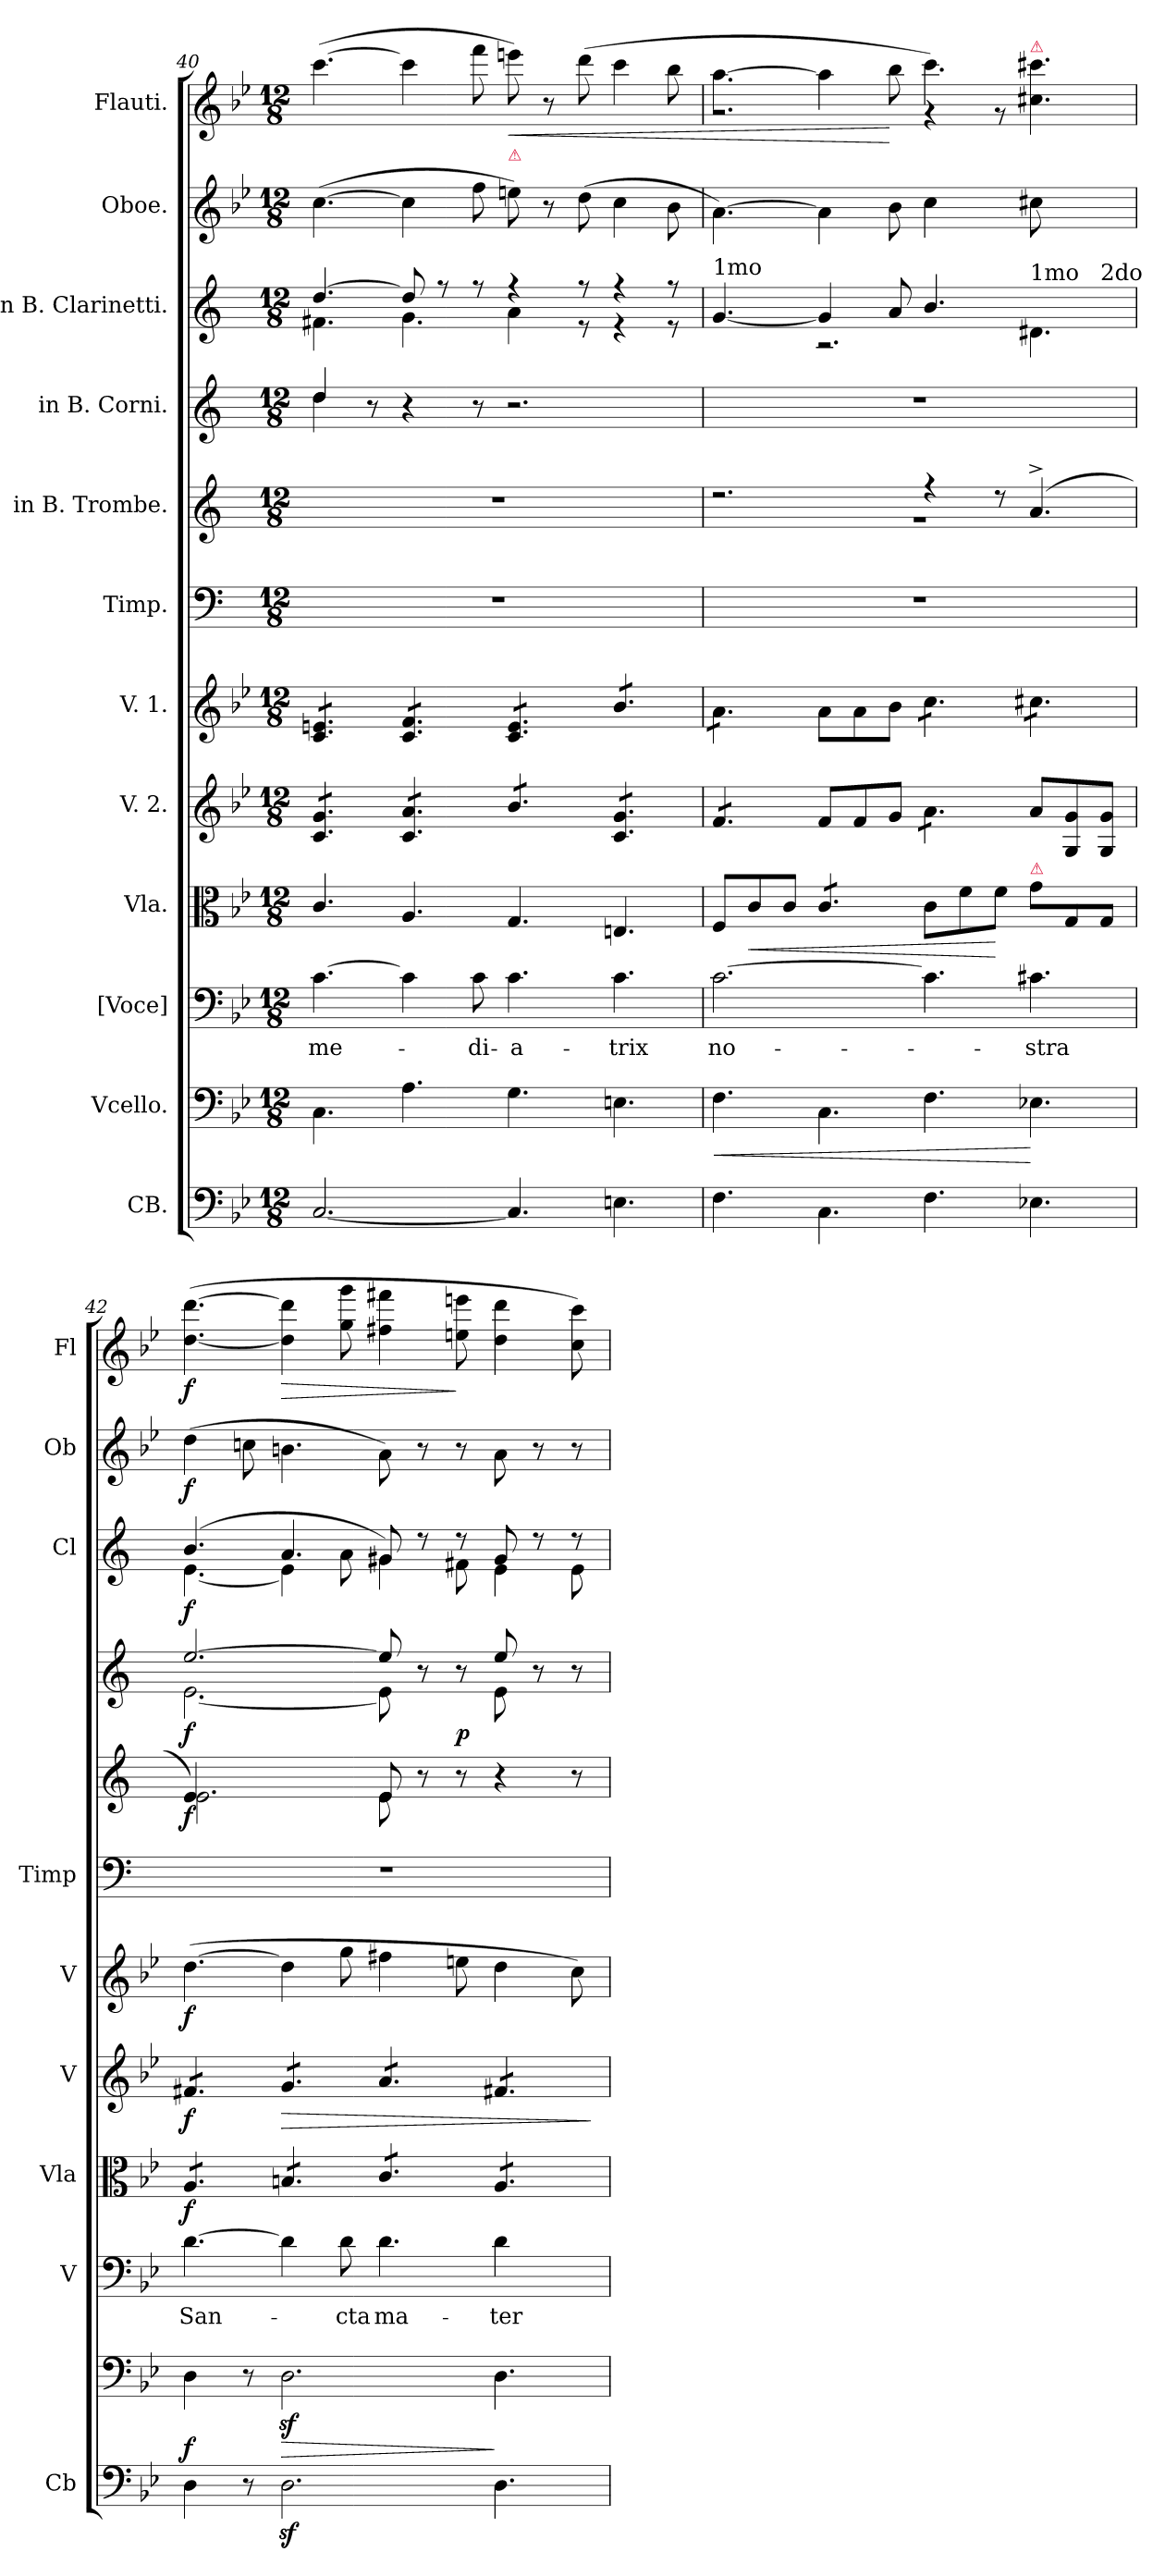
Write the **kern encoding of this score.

**kern	**kern	**dynam	**kern	**text	**kern	**dynam	**kern	**dynam	**kern	**dynam	**kern	**kern	**dynam	**kern	**dynam	**kern	**dynam	**kern	**dynam	**kern	**dynam
*part12	*part11	*part11	*part10	*part10	*part9	*part9	*part8	*part8	*part7	*part7	*part6	*part5	*part5	*part4	*part4	*part3	*part3	*part2	*part2	*part1	*part1
*staff12	*staff11	*staff11	*staff10	*staff10	*staff9	*staff9	*staff8	*staff8	*staff7	*staff7	*staff6	*staff5	*staff5	*staff4	*staff4	*staff3	*staff3	*staff2	*staff2	*staff1	*staff1
*I"CB.	*I"Vcello.	*	*I"[Voce]	*	*I"Vla.	*	*I"V. 2.	*	*I"V. 1.	*	*I"Timp.	*I"in B. Trombe.	*	*I"in B. Corni.	*	*I"in B. Clarinetti.	*	*I"Oboe.	*	*I"Flauti.	*
*I'Cb	*	*	*I'V	*	*I'Vla	*	*I'V	*	*I'V	*	*I'Timp	*	*	*	*	*I'Cl	*	*I'Ob	*	*I'Fl	*
*clefF4	*clefF4	*	*clefF4	*	*clefC3	*	*clefG2	*	*clefG2	*	*clefF4	*clefG2	*	*clefG2	*	*clefG2	*	*clefG2	*	*clefG2	*
*	*	*	*	*	*	*	*	*	*	*	*	*ITrd1c2	*	*ITrd1c2	*	*ITrd1c2	*	*	*	*	*
*k[b-e-]	*k[b-e-]	*	*k[b-e-]	*	*k[b-e-]	*	*k[b-e-]	*	*k[b-e-]	*	*k[]	*k[b-e-]	*	*k[b-e-]	*	*k[b-e-]	*	*k[b-e-]	*	*k[b-e-]	*
*M12/8	*M12/8	*	*M12/8	*	*M12/8	*	*M12/8	*	*M12/8	*	*M12/8	*M12/8	*	*M12/8	*	*M12/8	*	*M12/8	*	*M12/8	*
=40	=40	=40	=40	=40	=40	=40	=40	=40	=40	=40	=40	=40	=40	=40	=40	=40	=40	=40	=40	=40	=40
*	*	*	*	*	*	*	*	*	*	*	*	*	*	*^	*	*^	*	*	*	*	*
*	*	*	*	*	*	*	*tremolo	*	*	*	*	*	*	*	*	*	*	*	*	*	*	*	*
*	*	*	*	*	*	*	*	*	*tremolo	*	*	*	*	*	*	*	*	*	*	*	*	*	*
[2.C/	4.C\	.	[4.c\	me-	4.c/	.	8c/ 8g/L	.	8c/ 8en/L	.	1.r	1.r	.	4cc/	4cc\	.	[4.cc/	4.en\	.	([4.cc\	.	([4.ccc\	.
.	.	.	.	.	.	.	8c/ 8g/	.	8c/ 8en/	.	.	.	.	.	.	.	.	.	.	.	.	.	.
.	.	.	.	.	.	.	8c/ 8g/J	.	8c/ 8en/J	.	.	.	.	8r	8ryy	.	.	.	.	.	.	.	.
.	4.A\	.	4c\]	.	4.A/	.	8c/ 8a/L	.	8c/ 8f/L	.	.	.	.	4r	4ryy	.	8cc/]	4.f\	.	4cc\]	.	4ccc\]	.
.	.	.	.	.	.	.	8c/ 8a/	.	8c/ 8f/	.	.	.	.	.	.	.	8r	.	.	.	.	.	.
.	.	.	8c\	-di-	.	.	8c/ 8a/J	.	8c/ 8f/J	.	.	.	.	8r	8ryy	.	8r	.	.	8ff\	.	8fff\	.
!	!	!	!	!	!	!	!	!	!	!	!	!	!	!	!	!	!	!	!	!	!	!LO:TX:b:color=crimson:t=⚠	!
!	!	!	!	!	!	!	!	!	!	!	!	!	!	!	!	!	!	!	!	!	!	!	!LO:HP:b
4.C/]	4.G\	.	4.c\	-a-	4.G/	.	8b-/L	.	8c/ 8e/L	.	.	.	.	2.r	2.ryy	.	4r	4g\	.	8een\)	.	8eeen\)	<
.	.	.	.	.	.	.	8b-/	.	8c/ 8e/	.	.	.	.	.	.	.	.	.	.	8r	.	8r	.
.	.	.	.	.	.	.	8b-/J	.	8c/ 8e/J	.	.	.	.	.	.	.	8r	8re	.	(8dd\	.	(8ddd\	.
4.En\	4.En\	.	4.c\	-trix	4.En/	.	8c/ 8g/L	.	8b-/L	.	.	.	.	.	.	.	4r	4re	.	4cc\	.	4ccc\	.
.	.	.	.	.	.	.	8c/ 8g/	.	8b-/	.	.	.	.	.	.	.	.	.	.	.	.	.	.
.	.	.	.	.	.	.	8c/ 8g/J	.	8b-/J	.	.	.	.	.	.	.	8r	8re	.	8b-\	.	8bb-\	.
*	*	*	*	*	*	*	*	*	*	*	*	*	*	*v	*v	*	*	*	*	*	*	*	*
=41	=41	=41	=41	=41	=41	=41	=41	=41	=41	=41	=41	=41	=41	=41	=41	=41	=41	=41	=41	=41	=41	=41
!	!	!	!	!	!	!	!	!	!	!	!	!	!	!	!	!LO:TX:a:t=1mo	!	!	!	!	!	!
!	!	!LO:HP:b	!	!	!	!	!	!	!	!	!	!	!	!	!	!	!	!	!	!	!	!
*	*	*	*	*	*	*	*	*	*	*	*	*^	*	*	*	*	*^	*	*	*	*^	*
4.F\	4.F\	<	[2.c\	no-	8F/L	.	8f/L	.	8a\L	.	1.r	2.r	1.r	.	1.r	.	[4.f/	4.ryy	1ryy	.	[4.a\)	.	[4.aa\	2.r	.
!	!	!	!	!	!	!LO:HP:b	!	!	!	!	!	!	!	!	!	!	!	!	!	!	!	!	!	!	!
.	.	.	.	.	8c/	<	8f/	.	8a\	.	.	.	.	.	.	.	.	.	.	.	.	.	.	.	.
.	.	.	.	.	8c/J	.	8f/J	.	8a\J	.	.	.	.	.	.	.	.	.	.	.	.	.	.	.	.
*	*	*	*	*	*	*	*	*	*Xtremolo	*	*	*	*	*	*	*	*	*	*	*	*	*	*	*	*
*	*	*	*	*	*	*	*Xtremolo	*	*	*	*	*	*	*	*	*	*	*	*	*	*	*	*	*	*
*	*	*	*	*	*tremolo	*	*	*	*	*	*	*	*	*	*	*	*	*	*	*	*	*	*	*	*
4.C\	4.C\	.	.	.	8c/L	.	8f/L	.	8a\L	.	.	.	.	.	.	.	4f/]	2.r	.	.	4a\]	.	4aa\]	.	.
.	.	.	.	.	8c/	.	8f/	.	8a\	.	.	.	.	.	.	.	.	.	.	.	.	.	.	.	.
.	.	.	.	.	8c/J	.	8g/J	.	8b-\J	.	.	.	.	.	.	.	8g/	.	.	.	8b-\	.	8bb-\	.	[
*	*	*	*	*	*Xtremolo	*	*	*	*	*	*	*	*	*	*	*	*	*	*	*	*	*	*	*	*
!	!	!	!	!	!	!	!	!	!	!	!	!	!	!	!	!	!	!	!	!	!LO:N:vis=4	!	!	!	!
*	*	*	*	*	*	*	*tremolo	*	*	*	*	*	*	*	*	*	*	*	*	*	*	*	*	*	*
*	*	*	*	*	*	*	*	*	*tremolo	*	*	*	*	*	*	*	*	*	*	*	*	*	*	*	*
4.F\	4.F\	.	4.c\]	.	8c\L	.	8a\L	.	8cc\L	.	.	4r	.	.	.	.	4.a/	.	.	.	4.cc\	.	4.ccc\)	4r	.
.	.	.	.	.	8f\	.	8a\	.	8cc\	.	.	.	.	.	.	.	.	.	.	.	.	.	.	.	.
.	.	.	.	.	8f\J	[	8a\J	.	8cc\J	.	.	8r	.	.	.	.	.	.	4.ryy	.	.	.	.	8r	.
*	*	*	*	*	*	*	*Xtremolo	*	*	*	*	*	*	*	*	*	*	*	*	*	*	*	*	*	*
!	!	!	!	!	!	!	!	!	!	!	!	!	!	!	!	!	!	!	!	!	!	!	!LO:TX:a:color=crimson:t=⚠	!	!
!	!	!	!	!	!	!	!	!	!	!	!	!	!	!	!	!	!LO:TX:a:t=1mo	!	!	!	!	!	!	!	!
!	!	!	!	!	!LO:TX:a:color=crimson:t=⚠	!	!	!	!	!	!	!	!	!	!	!	!	!	!	!	!	!	!	!	!
!	!	!	!	!	!	!	!	!	!	!	!	!	!	!	!	!	!	!	!	!	!LO:N:vis=8	!	!	!	!
4.E-X\	4.E-X\	[	4.c#X\	-stra	8g\L	.	8a/L	.	8cc#X\L	.	.	(<4.g^/	.	.	.	.	4.ryy	4.c#X\	.	.	4.cc#X\	.	4.cc#X\ 4.ccc#X\	4.ryy	.
.	.	.	.	.	8G/	.	8G/ 8g/	.	8cc#X\	.	.	.	.	.	.	.	.	.	.	.	.	.	.	.	.
!	!	!	!	!	!	!	!	!	!	!	!	!	!	!	!	!	!	!	!LO:TX:a:t=2do	!	!	!	!	!	!
.	.	.	.	.	8G/J	.	8G/ 8g/J	.	8cc#X\J	.	.	.	.	.	.	.	.	.	8ryy	.	.	.	.	.	.
*	*	*	*	*	*	*	*	*	*Xtremolo	*	*	*	*	*	*	*	*	*	*	*	*	*	*	*	*
*	*	*	*	*	*	*	*	*	*	*	*	*	*	*	*	*	*	*v	*v	*	*	*	*v	*v	*
=42	=42	=42	=42	=42	=42	=42	=42	=42	=42	=42	=42	=42	=42	=42	=42	=42	=42	=42	=42	=42	=42	=42	=42
*	*	*	*	*	*	*	*	*	*	*	*	*	*	*	*^	*	*	*	*	*	*	*	*
*	*	*	*	*	*tremolo	*	*	*	*	*	*	*	*	*	*	*	*	*	*	*	*	*	*	*
*	*	*	*	*	*	*	*tremolo	*	*	*	*	*	*	*	*	*	*	*	*	*	*	*	*	*
4D\	4D\	f	[4.d\	San-	8A/L	f	8f#X/L	f	([4.dd\	f	1.r	4d/)	2.d\	f	[2.dd/	[2.d\	f	(4.a/	[4.d\	f	(4dd\	f	([4.dd\ [4.ddd\	f
.	.	.	.	.	8A/	.	8f#X/	.	.	.	.	.	.	.	.	.	.	.	.	.	.	.	.	.
8r	8r	.	.	.	8A/J	.	8f#X/J	.	.	.	.	8ryy	.	.	.	.	.	.	.	.	8ccn\	.	.	.
!	!	!LO:HP:b	!	!	!	!	!	!LO:HP:b	!	!	!	!	!	!	!	!	!	!	!	!	!	!	!	!LO:HP:b
2.Dz\	2.Dz\	>	4d\]	.	8Bn/L	.	8g/L	>	4dd\]	.	.	4.ryy	.	.	.	.	.	4.g/	4d\]	.	4.bn\	.	4dd]\ 4ddd]\	>
.	.	.	.	.	8Bn/	.	8g/	.	.	.	.	.	.	.	.	.	.	.	.	.	.	.	.	.
.	.	.	8d\	-cta	8Bn/J	.	8g/J	.	8gg\	.	.	.	.	.	.	.	.	.	8g\	.	.	.	8gg\ 8ggg\	.
.	.	.	4.d\	ma-	8c/L	.	8a/L	.	4ff#X\	.	.	8d/	8d\	.	8dd/]	8d\]	.	8f#X/)	4f#X\	.	8a\)	.	4ff#X\ 4fff#X\	.
.	.	.	.	.	8c/	.	8a/	.	.	.	.	8r	8ryy	.	8r	8ryy	.	8r	.	.	8r	.	.	.
.	.	.	.	.	8c/J	.	8a/J	.	8een\	.	.	8r	8ryy	.	8r	8ryy	p	8r	8en\	.	8r	.	8een\ 8eeen\	]
!	!	!	!LO:N:vis=4	!	!	!	!	!	!	!	!	!	!	!	!	!	!	!	!	!	!	!	!	!
4.D\	4.D\	]	4.d\	-ter	8A/L	.	8f#X/L	.	4dd\	.	.	4r	4ryy	.	8dd/	8d\	.	8f#/	4d\	.	8a\	.	4dd\ 4ddd\	.
.	.	.	.	.	8A/	.	8f#X/	.	.	.	.	.	.	.	8r	8ryy	.	8r	.	.	8r	.	.	.
.	.	.	.	.	8A/J	.	8f#X/J	.	8cc\)	.	.	8r	8ryy	.	8r	8ryy	.	8r	8d\	.	8r	.	8cc\ 8ccc\)	.
*	*	*	*	*	*	*	*Xtremolo	*	*	*	*	*	*	*	*	*	*	*	*	*	*	*	*	*
*	*	*	*	*	*Xtremolo	*	*	*	*	*	*	*	*	*	*	*	*	*	*	*	*	*	*	*
*	*	*	*	*	*	*	*	*	*	*	*	*v	*v	*	*	*	*	*v	*v	*	*	*	*	*
*	*	*	*	*	*	*	*	*	*	*	*	*	*	*v	*v	*	*	*	*	*	*	*
.	.	.	.	.	.	.	.	]	.	.	.	.	.	.	.	.	.	.	.	.	.
=	=	=	=	=	=	=	=	=	=	=	=	=	=	=	=	=	=	=	=	=	=
*-	*-	*-	*-	*-	*-	*-	*-	*-	*-	*-	*-	*-	*-	*-	*-	*-	*-	*-	*-	*-	*-
